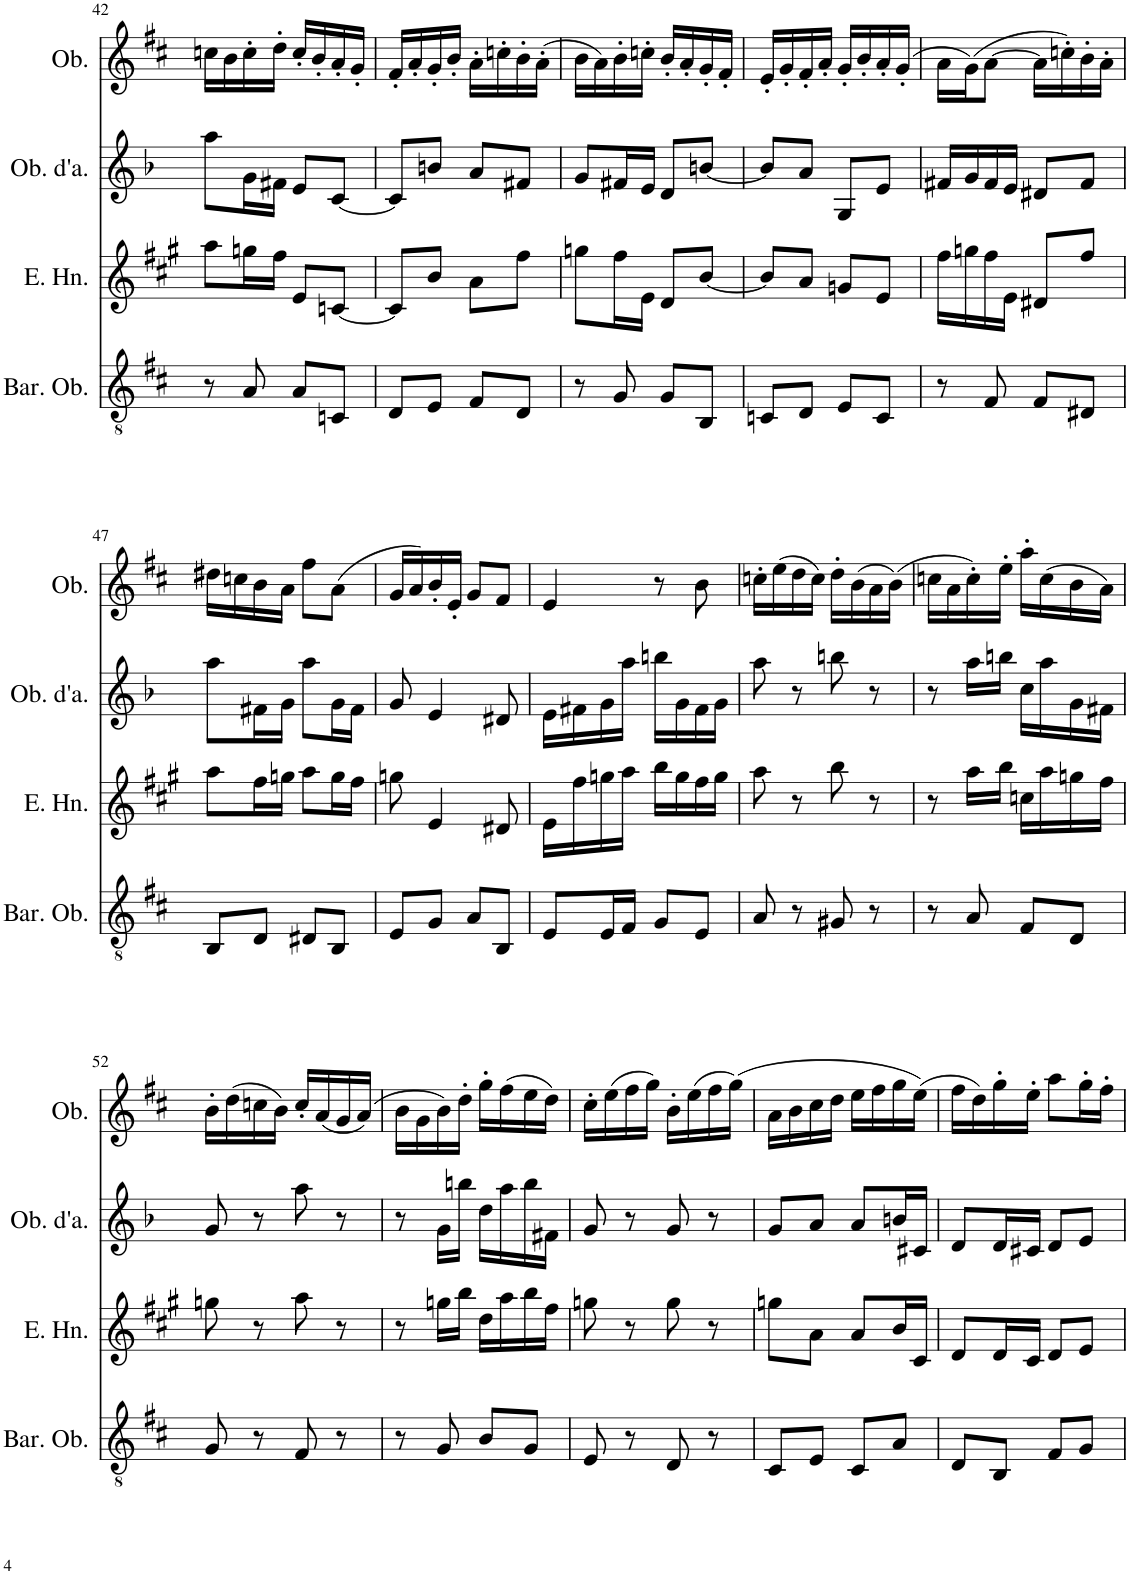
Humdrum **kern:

**kern	**kern	**kern	**kern
*part4	*part3	*part2	*part1
*staff4	*staff3	*staff2	*staff1
*I"Baritone Oboe	*I"English Horn	*I"Oboe d'amore	*I"Oboe
*I'Bar. Ob.	*I'E. Hn.	*I'Ob. d'a.	*I'Ob.
!!LO:PB:g=z
*clefGv2	*clefG2	*clefG2	*clefG2
*	*Trd4c7	*Trd2c3	*
*k[f#c#]	*k[f#c#g#]	*k[b-]	*k[f#c#]
*M2/4	*M2/4	*M2/4	*M2/4
=42	=42	=42	=42
8r	8aa\L	8aa\L	16ccn\LL
.	.	.	16b\
8A/	16ggn\L	16g\L	16cc'\
.	16ff#\JJ	16f#X\JJ	16dd'\JJ
8A/L	8e/L	8e/L	16cc'/LL
.	.	.	16b'/
8Cn/J	[8cn/J	[8c/J	16a'/
.	.	.	16g'/JJ
=43	=43	=43	=43
8D/L	8c/L]	8c/L]	16f#'/LL
.	.	.	16a'/
8E/J	8b/J	8bn/J	16g'/
.	.	.	16b'/JJ
8F#/L	8a\L	8a/L	16a'\LL
.	.	.	16ccn'\
8D/J	8ff#\J	8f#X/J	16b'\
.	.	.	(16a'\JJ
=44	=44	=44	=44
8r	8ggn\L	8g/L	16b\LL
.	.	.	16a\)
8G/	16ff#\L	16f#X/L	16b'\
.	16e\JJ	16e/JJ	16ccn'\JJ
8G/L	8d/L	8d/L	16b'/LL
.	.	.	16a'/
8BB/J	[8b/J	[8bn/J	16g'/
.	.	.	16f#'/JJ
=45	=45	=45	=45
8Cn/L	8b/L]	8b/L]	16e'/LL
.	.	.	16g'/
8D/J	8a/J	8a/J	16f#'/
.	.	.	16a'/JJ
8E/L	8gn/L	8G/L	16g'/LL
.	.	.	16b'/
8C/J	8e/J	8e/J	16a'/
.	.	.	(16g'/JJ
=46	=46	=46	=46
8r	16ff#\LL	16f#X/LL	16a\LL
.	16ggn\	16g/	(16g\J)
8F#/	16ff#\	16f#/	[8a\J
.	16e\JJ	16e/JJ	.
8F#/L	8d#X/L	8d#X/L	16a\LL]
.	.	.	16ccn'\)
8D#X/J	8ff#/J	8f#/J	16b'\
.	.	.	(16a'\JJ
!!LO:LB:g=z
=47	=47	=47	=47
8BB/L	8aa\L	8aa\L	16dd#X\LL
.	.	.	16ccn\)
8D/J	16ff#\L	16f#X\L	16b\
.	16ggn\JJ	16g\JJ	16a\JJ
8D#X/L	8aa\L	8aa\L	8ff#\L
8BB/J	16gg\L	16g\L	(8a\J
.	16ff#\JJ	16f#\JJ	.
=48	=48	=48	=48
8E/L	8ggn\	8g/	16g/LL
.	.	.	16a/)
8G/J	4e/	4e/	16b'/
.	.	.	16e'/JJ
8A/L	.	.	8g/L
8BB/J	8d#X/	8d#X/	8f#/J
=49	=49	=49	=49
8E/L	16e\LL	16e\LL	4e/
.	16ff#\	16f#X\	.
16E/L	16ggn\	16g\	.
16F#/JJ	16aa\JJ	16aa\JJ	.
8G/L	16bb\LL	16bbn\LL	8r
.	16gg\	16g\	.
8E/J	16ff#\	16f#\	8b\
.	16gg\JJ	16g\JJ	.
=50	=50	=50	=50
8A/	8aa\	8aa\	16ccn'\LL
.	.	.	(16ee\
8r	8r	8r	16dd\
.	.	.	16cc\JJ)
8G#X/	8bb\	8bbn\	16dd'\LL
.	.	.	(16b\
8r	8r	8r	16a\
.	.	.	(16b\JJ)
=51	=51	=51	=51
8r	8r	8r	16ccn\LL
.	.	.	16a\
8A/	16aa\LL	16aa\LL	16cc'\)
.	16bb\JJ	16bbn\JJ	16ee'\JJ
8F#/L	16ccn\LL	16cc\LL	16aa'\LL
.	16aa\	16aa\	(16cc\
8D/J	16ggn\	16g\	16b\
.	16ff#\JJ	16f#X\JJ	16a\JJ)
!!LO:LB:g=z
=52	=52	=52	=52
8G/	8ggn\	8g/	16b'\LL
.	.	.	(16dd\
8r	8r	8r	16ccn\
.	.	.	16b\JJ)
8F#/	8aa\	8aa\	16cc'/LL
.	.	.	(16a/
8r	8r	8r	16g/
.	.	.	(16a/JJ)
=53	=53	=53	=53
8r	8r	8r	16b\LL
.	.	.	16g\
8G/	16ggn\LL	16g\LL	16b\)
.	16bb\JJ	16bbn\JJ	16dd'\JJ
8B/L	16dd\LL	16dd\LL	16gg'\LL
.	16aa\	16aa\	(16ff#\
8G/J	16bb\	16bb\	16ee\
.	16ff#\JJ	16f#X\JJ	16dd\JJ)
=54	=54	=54	=54
8E/	8ggn\	8g/	16cc#'\LL
.	.	.	(16ee\
8r	8r	8r	16ff#\
.	.	.	16gg\JJ)
8D/	8gg\	8g/	16b'\LL
.	.	.	(16ee\
8r	8r	8r	16ff#\
.	.	.	(16gg\JJ)
=55	=55	=55	=55
8C#/L	8ggn\L	8g/L	16a\LL
.	.	.	16b\
8E/J	8a\J	8a/J	16cc#\
.	.	.	16dd\JJ
8C#/L	8a/L	8a/L	16ee\LL
.	.	.	16ff#\
8A/J	16b/L	16bn/L	16gg\
.	16c#/JJ	16c#X/JJ	(16ee\JJ)
=56	=56	=56	=56
8D/L	8d/L	8d/L	16ff#\LL
.	.	.	16dd\)
8BB/J	16d/L	16d/L	16gg'\
.	16c#/JJ	16c#X/JJ	16ee'\JJ
8F#/L	8d/L	8d/L	8aa\L
8G/J	8e/J	8e/J	16gg'\L
.	.	.	16ff#'\JJ
=	=	=	=
*-	*-	*-	*-
